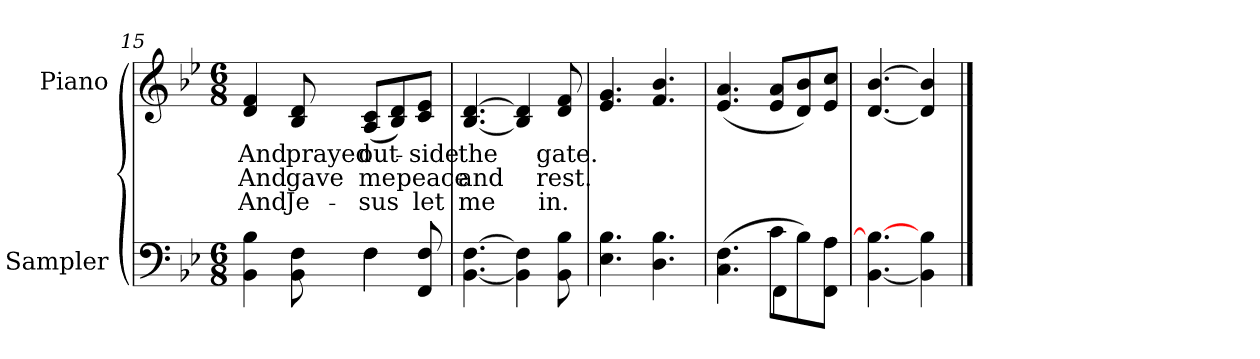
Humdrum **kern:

**kern	**kern	**text	**text	**text
*part2	*part1	*part1	*part1	*part1
*staff2	*staff1	*staff1	*staff1	*staff1
*I"Sampler	*I"Piano	*	*	*
*I'Samp	*I'Pno	*	*	*
*clefF4	*clefG2	*	*	*
*k[b-e-]	*k[b-e-]	*	*	*
*B-:	*B-:	*	*	*
*M6/8	*M6/8	*	*	*
=15	=15	=15	=15	=15
*^	*	*	*	*
4BB- 4B-	4.ryy	4d 4f	And	And	And
8BB- 8F	.	8B- 8d	prayed	gave	Je-
4F\	4F	(8A/ 8c/L	out-	me	-sus
.	.	8B-/ 8d/)	.	.	.
8FF 8F	8ryy	8c/ 8e-/J	-side	peace	let
*v	*v	*	*	*	*
=16	=16	=16	=16	=16
[4.BB- [4.F	[4.B- [4.d	the	and	me
4BB-] 4F]	4B-] 4d]	.	.	.
8BB- 8B-	8d 8f	gate.	rest.	in.
=17	=17	=17	=17	=17
4.E- 4.B-	4.e- 4.g	.	.	.
4.D 4.B-	4.f 4.b-	.	.	.
=18	=18	=18	=18	=18
*^	*	*	*	*
(4.C 4.F	4.ryy	(4.e- 4.a	.	.	.
8c\L	4FF	8e-/ 8a/L	.	.	.
8B-\)	.	8d/ 8b-/)	.	.	.
8FF\ 8A\J	8ryy	8e-/ 8cc/J	.	.	.
*v	*v	*	*	*	*
=19	=19	=19	=19	=19
[4.BB- 4.B-_	[4.d [4.b-	.	.	.
4BB-] 4B-	4d] 4b-]	.	.	.
==	==	==	==	==
*-	*-	*-	*-	*-
